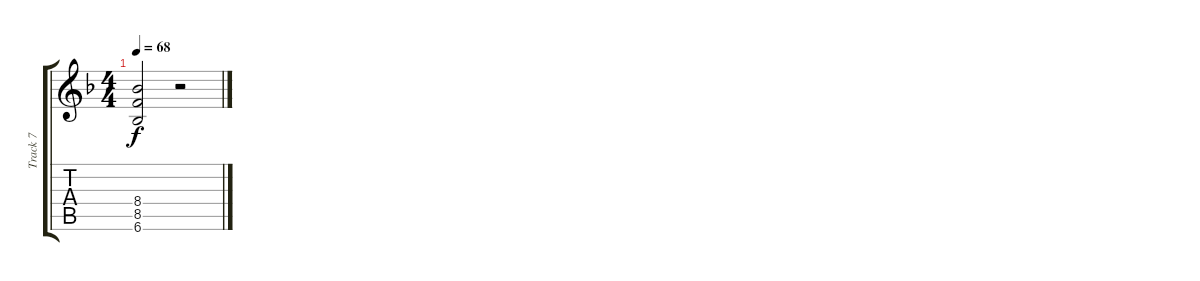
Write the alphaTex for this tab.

\track ("Track 7" "Track 7") {instrument distortionguitar}
\staff {score tabs}
\tuning (E4 B3 G3 D3 A2 E2) {hide}
\ts (4 4)
\tempo 68
\clef g2
\ks f
(8.4{t} 8.5{t} 6.6{t}).2{dy f} r.2
